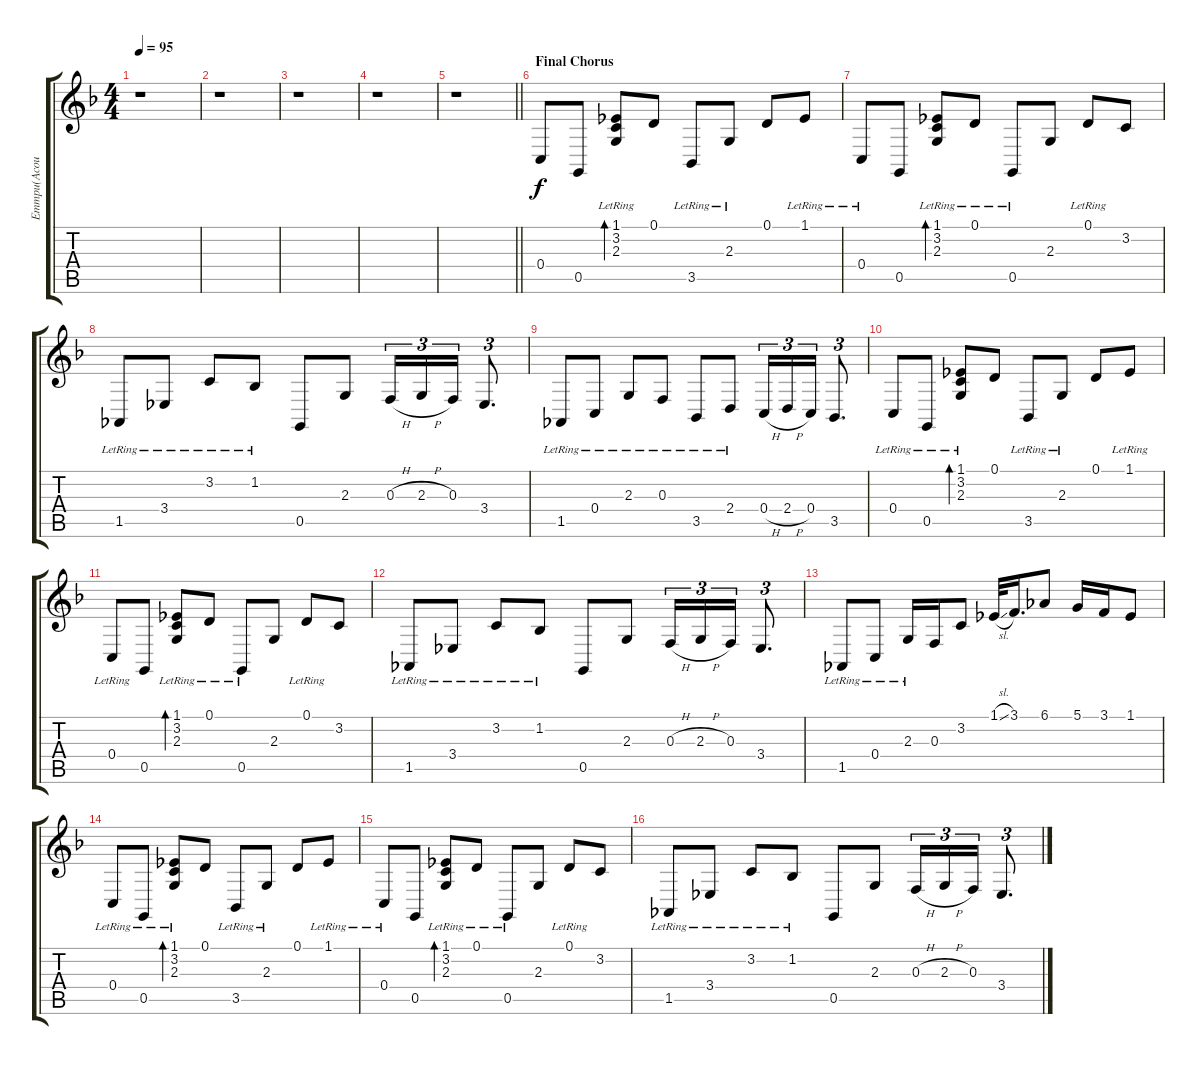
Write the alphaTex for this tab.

\track ("Emmpu(Acoustic)" "Emmpu(Acou") {instrument timpani}
\staff {score tabs}
\tuning (D4 A3 F3 C3 G2 D2) {hide}
\ts (4 4)
\tempo 95
\clef g2
\ks f
r.1{dy f} |
r.1 |
r.1 |
r.1 |
\barLineRight lightlight
r.1 |
\section ("" "Final Chorus")
0.4.8 0.5.8 (1.1{lr} 3.2{lr} 2.3{lr}).8{bd 120} 0.1.8 3.5{lr}.8 2.3{lr}.8 0.1.8 1.1{lr}.8 |
0.4{lr}.8 0.5.8 (1.1{lr} 3.2{lr} 2.3{lr}).8{bd 60} 0.1{lr}.8 0.5{lr}.8 2.3.8 0.1{lr}.8 3.2.8 |
1.5{lr}.8 3.4{lr}.8 3.2{lr}.8 1.2{lr}.8 0.5.8 2.3.8 0.3{h}.16{tu (3 2)} 2.3{h}.16{tu (3 2)} 0.3.16{tu (3 2)} 3.4.8{d tu (3 2)} |
1.5{lr}.8 0.4{lr}.8 2.3{lr}.8 0.3{lr}.8 3.5{lr}.8 2.4{lr}.8 0.4{h}.16{tu (3 2)} 2.4{h}.16{tu (3 2)} 0.4.16{tu (3 2)} 3.5.8{d tu (3 2)} |
0.4{lr}.8 0.5{lr}.8 (1.1{lr} 3.2{lr} 2.3{lr}).8{bd 120} 0.1.8 3.5{lr}.8 2.3{lr}.8 0.1.8 1.1{lr}.8 |
0.4{lr}.8 0.5.8 (1.1{lr} 3.2{lr} 2.3{lr}).8{bd 60} 0.1{lr}.8 0.5{lr}.8 2.3.8 0.1{lr}.8 3.2.8 |
1.5{lr}.8 3.4{lr}.8 3.2{lr}.8 1.2{lr}.8 0.5.8 2.3.8 0.3{h}.16{tu (3 2)} 2.3{h}.16{tu (3 2)} 0.3.16{tu (3 2)} 3.4.8{d tu (3 2)} |
1.5{lr}.8 0.4{lr}.8 2.3{lr}.16 0.3.16 3.2.8 1.1{sl}.32 3.1.16{d} 6.1.8 5.1.16 3.1.16 1.1.8 |
0.4{lr}.8 0.5{lr}.8 (1.1{lr} 3.2{lr} 2.3{lr}).8{bd 120} 0.1.8 3.5{lr}.8 2.3{lr}.8 0.1.8 1.1{lr}.8 |
0.4{lr}.8 0.5.8 (1.1{lr} 3.2{lr} 2.3{lr}).8{bd 60} 0.1{lr}.8 0.5{lr}.8 2.3.8 0.1{lr}.8 3.2.8 |
1.5{lr}.8 3.4{lr}.8 3.2{lr}.8 1.2{lr}.8 0.5.8 2.3.8 0.3{h}.16{tu (3 2)} 2.3{h}.16{tu (3 2)} 0.3.16{tu (3 2)} 3.4.8{d tu (3 2)}
